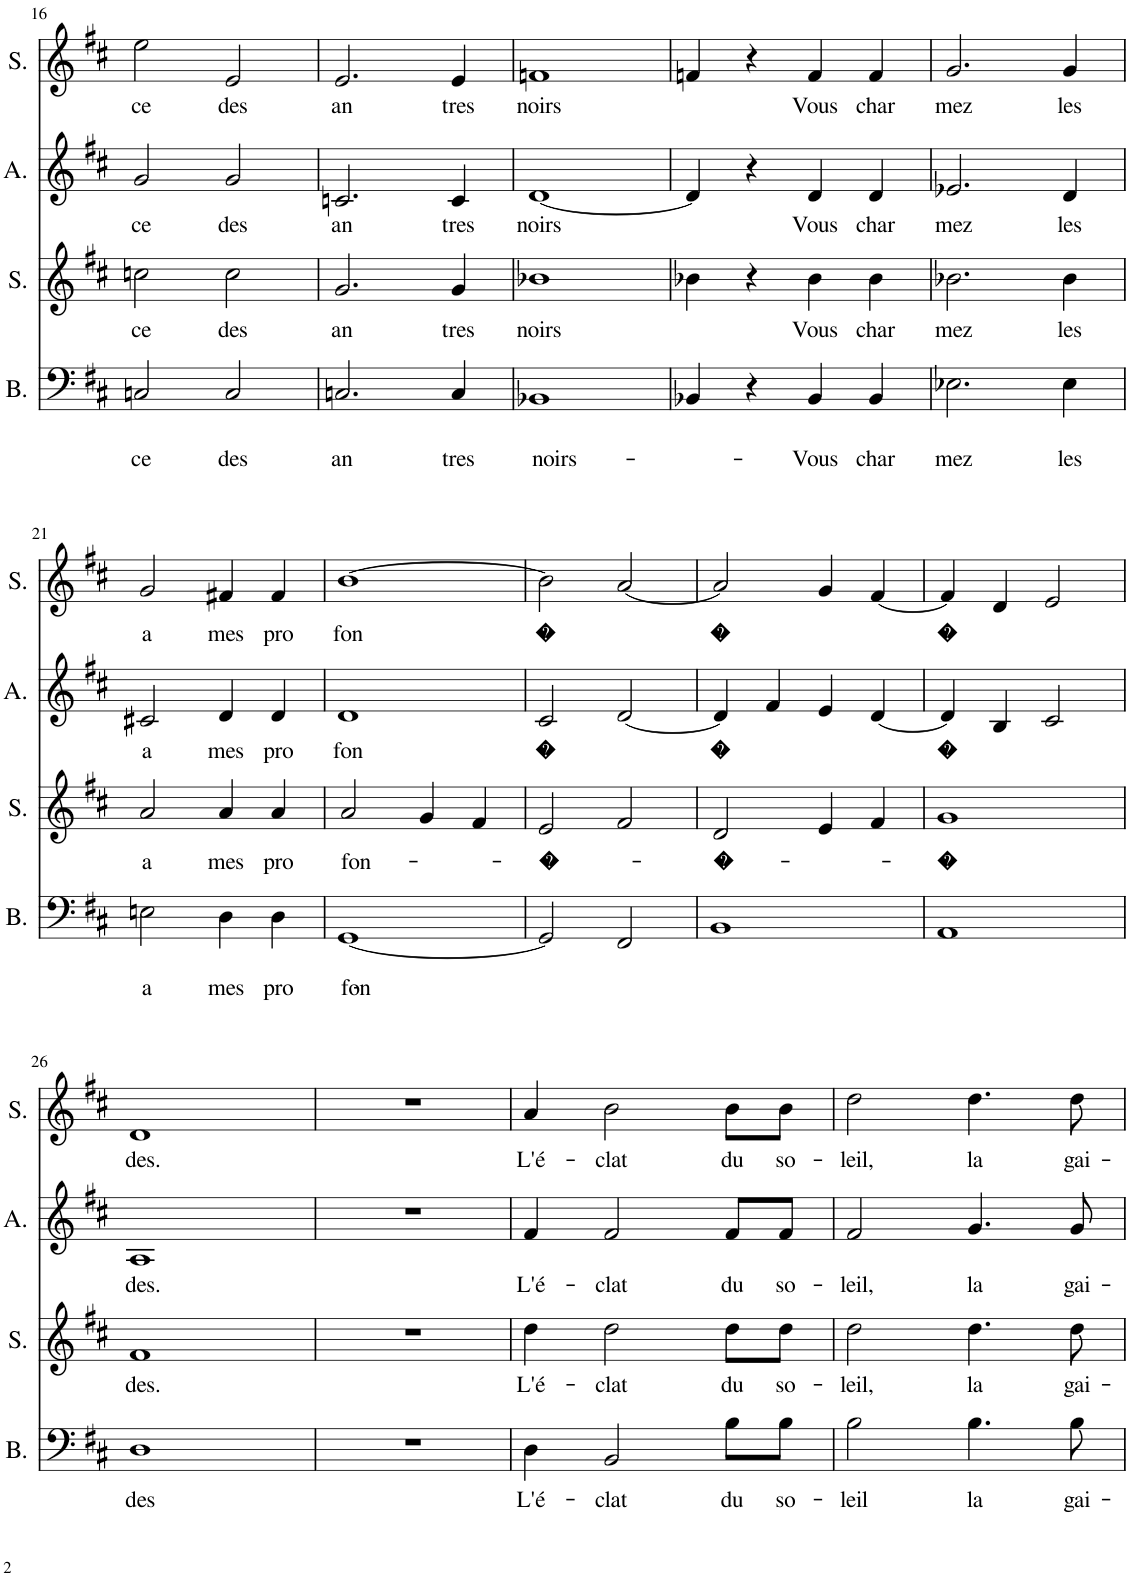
**kern	**text	**text	**kern	**text	**kern	**text	**kern	**text
*part4	*part4	*part4	*part3	*part3	*part2	*part2	*part1	*part1
*staff4	*staff4	*staff4	*staff3	*staff3	*staff2	*staff2	*staff1	*staff1
*I"Bas, b	*	*	*I"Sopraan, t	*	*I"Alt, a	*	*I"Sopraan, s	*
*I'B.	*	*	*I'S.	*	*I'A.	*	*I'S.	*
!!LO:PB:g=z
*clefF4	*	*	*clefG2	*	*clefG2	*	*clefG2	*
*k[f#c#]	*	*	*k[f#c#]	*	*k[f#c#]	*	*k[f#c#]	*
*M4/4	*	*	*M4/4	*	*M4/4	*	*M4/4	*
=16	=16	=16	=16	=16	=16	=16	=16	=16
!	!	!LO:LY:b	!	!LO:LY:b	!	!LO:LY:b	!	!LO:LY:b
2Cn/	.	ce	2ccn\	ce	2g/	ce	2ee\	ce
!	!	!LO:LY:b	!	!LO:LY:b	!	!LO:LY:b	!	!LO:LY:b
2C/	.	des	2cc\	des	2g/	des	2e/	des
=17	=17	=17	=17	=17	=17	=17	=17	=17
!	!	!LO:LY:b	!	!LO:LY:b	!	!LO:LY:b	!	!LO:LY:b
2.Cn/	.	an	2.g/	an	2.cn/	an	2.e/	an
!	!	!LO:LY:b	!	!LO:LY:b	!	!LO:LY:b	!	!LO:LY:b
4C/	.	tres	4g/	tres	4c/	tres	4e/	tres
=18	=18	=18	=18	=18	=18	=18	=18	=18
!	!	!LO:LY:b	!	!LO:LY:b	!	!LO:LY:b	!	!LO:LY:b
1BB-X	.	noirs-	1b-X	noirs	[1d	noirs	1fn	noirs
=19	=19	=19	=19	=19	=19	=19	=19	=19
4BB-X/	.	.	4b-X\	.	4d/]	.	4fn/	.
4r	.	.	4r	.	4r	.	4r	.
!	!	!LO:LY:b	!	!LO:LY:b	!	!LO:LY:b	!	!LO:LY:b
4BB-/	.	-Vous	4b-\	Vous	4d/	Vous	4f/	Vous
!	!	!LO:LY:b	!	!LO:LY:b	!	!LO:LY:b	!	!LO:LY:b
4BB-/	.	char	4b-\	char	4d/	char	4f/	char
=20	=20	=20	=20	=20	=20	=20	=20	=20
!	!	!LO:LY:b	!	!LO:LY:b	!	!LO:LY:b	!	!LO:LY:b
2.E-X\	.	mez	2.b-X\	mez	2.e-X/	mez	2.g/	mez
!	!	!LO:LY:b	!	!LO:LY:b	!	!LO:LY:b	!	!LO:LY:b
4E-\	.	les	4b-\	les	4d/	les	4g/	les
!!LO:LB:g=z
=21	=21	=21	=21	=21	=21	=21	=21	=21
!	!	!LO:LY:b	!	!LO:LY:b	!	!LO:LY:b	!	!LO:LY:b
2En\	.	a	2a/	a	2c#X/	a	2g/	a
!	!	!LO:LY:b	!	!LO:LY:b	!	!LO:LY:b	!	!LO:LY:b
4D\	.	mes	4a/	mes	4d/	mes	4f#X/	mes
!	!	!LO:LY:b	!	!LO:LY:b	!	!LO:LY:b	!	!LO:LY:b
4D\	.	pro	4a/	pro	4d/	pro	4f#/	pro
=22	=22	=22	=22	=22	=22	=22	=22	=22
!	!	!LO:LY:b	!	!LO:LY:b	!	!LO:LY:b	!	!LO:LY:b
[1GG	.	fon-	2a/	fon-	1d	fon	[1b	fon
.	.	.	4g/	.	.	.	.	.
.	.	.	4f#/	.	.	.	.	.
=23	=23	=23	=23	=23	=23	=23	=23	=23
!	!	!	!	!LO:LY:b	!	!LO:LY:b	!	!LO:LY:b
2GG/]	.	.	2e/	-�-	2c#/	�	2b\]	�
2FF#/	.	.	2f#/	.	[2d/	.	[2a/	.
=24	=24	=24	=24	=24	=24	=24	=24	=24
!	!	!	!	!LO:LY:b	!	!LO:LY:b	!	!LO:LY:b
1BB	.	.	2d/	-�-	4d/]	�	2a/]	�
.	.	.	.	.	4f#/	.	.	.
.	.	.	4e/	.	4e/	.	4g/	.
.	.	.	4f#/	.	[4d/	.	[4f#/	.
=25	=25	=25	=25	=25	=25	=25	=25	=25
!	!	!	!	!LO:LY:b	!	!LO:LY:b	!	!LO:LY:b
1AA	.	.	1g	-�	4d/]	�	4f#/]	�
.	.	.	.	.	4B/	.	4d/	.
.	.	.	.	.	2c#/	.	2e/	.
!!LO:LB:g=z
=26	=26	=26	=26	=26	=26	=26	=26	=26
!	!LO:LY:b	!	!	!LO:LY:b	!	!LO:LY:b	!	!LO:LY:b
1D	des	.	1f#	des.	1A	des.	1d	des.
=27	=27	=27	=27	=27	=27	=27	=27	=27
1r	.	.	1r	.	1r	.	1r	.
=28	=28	=28	=28	=28	=28	=28	=28	=28
!	!LO:LY:b	!	!	!LO:LY:b	!	!LO:LY:b	!	!LO:LY:b
4D\	L'é-	.	4dd\	L'é-	4f#/	L'é-	4a/	L'é-
!	!LO:LY:b	!	!	!LO:LY:b	!	!LO:LY:b	!	!LO:LY:b
2BB/	-clat	.	2dd\	-clat	2f#/	-clat	2b\	-clat
!	!LO:LY:b	!	!	!LO:LY:b	!	!LO:LY:b	!	!LO:LY:b
8B\L	du	.	8dd\L	du	8f#/L	du	8b\L	du
!	!LO:LY:b	!	!	!LO:LY:b	!	!LO:LY:b	!	!LO:LY:b
8B\J	so-	.	8dd\J	so-	8f#/J	so-	8b\J	so-
=29	=29	=29	=29	=29	=29	=29	=29	=29
!	!LO:LY:b	!	!	!LO:LY:b	!	!LO:LY:b	!	!LO:LY:b
2B\	-leil	.	2dd\	-leil,	2f#/	-leil,	2dd\	-leil,
!	!LO:LY:b	!	!	!LO:LY:b	!	!LO:LY:b	!	!LO:LY:b
4.B\	la	.	4.dd\	la	4.g/	la	4.dd\	la
!	!LO:LY:b	!	!	!LO:LY:b	!	!LO:LY:b	!	!LO:LY:b
8B\	gai-	.	8dd\	gai-	8g/	gai-	8dd\	gai-
=	=	=	=	=	=	=	=	=
*-	*-	*-	*-	*-	*-	*-	*-	*-
